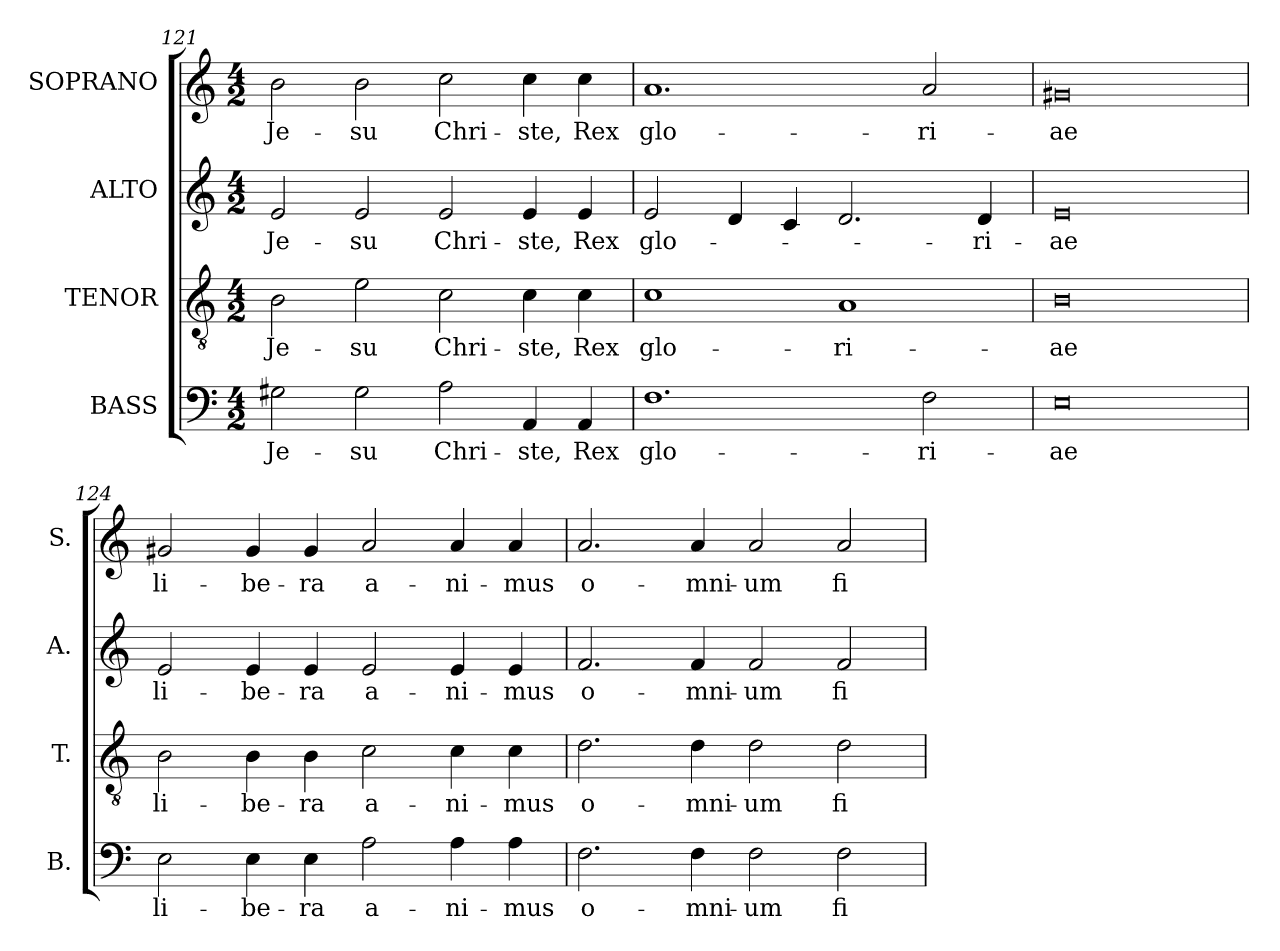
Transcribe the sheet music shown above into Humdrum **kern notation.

**kern	**text	**kern	**text	**kern	**text	**kern	**text
*part4	*part4	*part3	*part3	*part2	*part2	*part1	*part1
*staff4	*staff4	*staff3	*staff3	*staff2	*staff2	*staff1	*staff1
*I"BASS	*	*I"TENOR	*	*I"ALTO	*	*I"SOPRANO	*
*I'B.	*	*I'T.	*	*I'A.	*	*I'S.	*
*clefF4	*	*clefGv2	*	*clefG2	*	*clefG2	*
*	*	*ITrd7c12	*	*	*	*	*
*k[]	*	*k[]	*	*k[]	*	*k[]	*
*C:	*	*C:	*	*C:	*	*C:	*
*M4/2	*	*M4/2	*	*M4/2	*	*M4/2	*
=121	=121	=121	=121	=121	=121	=121	=121
!	!LO:LY:b:color=#000000	!	!	!	!	!	!
!	!	!	!LO:LY:b:color=#000000	!	!	!	!
!	!	!	!	!	!LO:LY:b:color=#000000	!	!
!	!	!	!	!	!	!	!LO:LY:b:color=#000000
2G#Xi\	Je-	2BBi\	Je-	2ei/	Je-	2bi\	Je-
!	!LO:LY:b:color=#000000	!	!	!	!	!	!
!	!	!	!LO:LY:b:color=#000000	!	!	!	!
!	!	!	!	!	!LO:LY:b:color=#000000	!	!
!	!	!	!	!	!	!	!LO:LY:b:color=#000000
2G#i\	-su	2Ei\	-su	2ei/	-su	2bi\	-su
!	!LO:LY:b:color=#000000	!	!	!	!	!	!
!	!	!	!LO:LY:b:color=#000000	!	!	!	!
!	!	!	!	!	!LO:LY:b:color=#000000	!	!
!	!	!	!	!	!	!	!LO:LY:b:color=#000000
2Ai\	Chri-	2Ci\	Chri-	2ei/	Chri-	2cci\	Chri-
!	!LO:LY:b:color=#000000	!	!	!	!	!	!
!	!	!	!LO:LY:b:color=#000000	!	!	!	!
!	!	!	!	!	!LO:LY:b:color=#000000	!	!
!	!	!	!	!	!	!	!LO:LY:b:color=#000000
4AAi/	-ste,	4Ci\	-ste,	4ei/	-ste,	4cci\	-ste,
!	!LO:LY:b:color=#000000	!	!	!	!	!	!
!	!	!	!LO:LY:b:color=#000000	!	!	!	!
!	!	!	!	!	!LO:LY:b:color=#000000	!	!
!	!	!	!	!	!	!	!LO:LY:b:color=#000000
4AAi/	Rex	4Ci\	Rex	4ei/	Rex	4cci\	Rex
=122	=122	=122	=122	=122	=122	=122	=122
!	!LO:LY:b:color=#000000	!	!	!	!	!	!
!	!	!	!LO:LY:b:color=#000000	!	!	!	!
!	!	!	!	!	!LO:LY:b:color=#000000	!	!
!	!	!	!	!	!	!	!LO:LY:b:color=#000000
1.Fi	glo-	1Ci	glo-	2ei/	glo-	1.ai	glo-
.	.	.	.	4di/	.	.	.
.	.	.	.	4ci/	.	.	.
!	!	!	!LO:LY:b:color=#000000	!	!	!	!
.	.	1AAi	-ri-	2.di/	.	.	.
!	!LO:LY:b:color=#000000	!	!	!	!	!	!
!	!	!	!	!	!	!	!LO:LY:b:color=#000000
2Fi\	-ri-	.	.	.	.	2ai/	-ri-
!	!	!	!	!	!LO:LY:b:color=#000000	!	!
.	.	.	.	4di/	-ri-	.	.
=123	=123	=123	=123	=123	=123	=123	=123
!	!LO:LY:b:color=#000000	!	!	!	!	!	!
!	!	!	!LO:LY:b:color=#000000	!	!	!	!
!	!	!	!	!	!LO:LY:b:color=#000000	!	!
!	!	!	!	!	!	!	!LO:LY:b:color=#000000
0Ei	-ae	0BBi	-ae	0ei	-ae	0g#Xi	-ae
=124	=124	=124	=124	=124	=124	=124	=124
!	!LO:LY:b:color=#000000	!	!	!	!	!	!
!	!	!	!LO:LY:b:color=#000000	!	!	!	!
!	!	!	!	!	!LO:LY:b:color=#000000	!	!
!	!	!	!	!	!	!	!LO:LY:b:color=#000000
2Ei\	li-	2BBi\	li-	2ei/	li-	2g#Xi/	li-
!	!LO:LY:b:color=#000000	!	!	!	!	!	!
!	!	!	!LO:LY:b:color=#000000	!	!	!	!
!	!	!	!	!	!LO:LY:b:color=#000000	!	!
!	!	!	!	!	!	!	!LO:LY:b:color=#000000
4Ei\	-be-	4BBi\	-be-	4ei/	-be-	4g#i/	-be-
!	!LO:LY:b:color=#000000	!	!	!	!	!	!
!	!	!	!LO:LY:b:color=#000000	!	!	!	!
!	!	!	!	!	!LO:LY:b:color=#000000	!	!
!	!	!	!	!	!	!	!LO:LY:b:color=#000000
4Ei\	-ra	4BBi\	-ra	4ei/	-ra	4g#i/	-ra
!	!LO:LY:b:color=#000000	!	!	!	!	!	!
!	!	!	!LO:LY:b:color=#000000	!	!	!	!
!	!	!	!	!	!LO:LY:b:color=#000000	!	!
!	!	!	!	!	!	!	!LO:LY:b:color=#000000
2Ai\	a-	2Ci\	a-	2ei/	a-	2ai/	a-
!	!LO:LY:b:color=#000000	!	!	!	!	!	!
!	!	!	!LO:LY:b:color=#000000	!	!	!	!
!	!	!	!	!	!LO:LY:b:color=#000000	!	!
!	!	!	!	!	!	!	!LO:LY:b:color=#000000
4Ai\	-ni-	4Ci\	-ni-	4ei/	-ni-	4ai/	-ni-
!	!LO:LY:b:color=#000000	!	!	!	!	!	!
!	!	!	!LO:LY:b:color=#000000	!	!	!	!
!	!	!	!	!	!LO:LY:b:color=#000000	!	!
!	!	!	!	!	!	!	!LO:LY:b:color=#000000
4Ai\	-mus	4Ci\	-mus	4ei/	-mus	4ai/	-mus
=125	=125	=125	=125	=125	=125	=125	=125
!	!LO:LY:b:color=#000000	!	!	!	!	!	!
!	!	!	!LO:LY:b:color=#000000	!	!	!	!
!	!	!	!	!	!LO:LY:b:color=#000000	!	!
!	!	!	!	!	!	!	!LO:LY:b:color=#000000
2.Fi\	o-	2.Di\	o-	2.fi/	o-	2.ai/	o-
!	!LO:LY:b:color=#000000	!	!	!	!	!	!
!	!	!	!LO:LY:b:color=#000000	!	!	!	!
!	!	!	!	!	!LO:LY:b:color=#000000	!	!
!	!	!	!	!	!	!	!LO:LY:b:color=#000000
4Fi\	-mni-	4Di\	-mni-	4fi/	-mni-	4ai/	-mni-
!	!LO:LY:b:color=#000000	!	!	!	!	!	!
!	!	!	!LO:LY:b:color=#000000	!	!	!	!
!	!	!	!	!	!LO:LY:b:color=#000000	!	!
!	!	!	!	!	!	!	!LO:LY:b:color=#000000
2Fi\	-um	2Di\	-um	2fi/	-um	2ai/	-um
!	!LO:LY:b:color=#000000	!	!	!	!	!	!
!	!	!	!LO:LY:b:color=#000000	!	!	!	!
!	!	!	!	!	!LO:LY:b:color=#000000	!	!
!	!	!	!	!	!	!	!LO:LY:b:color=#000000
2Fi\	fi-	2Di\	fi-	2fi/	fi-	2ai/	fi-
=	=	=	=	=	=	=	=
*-	*-	*-	*-	*-	*-	*-	*-
